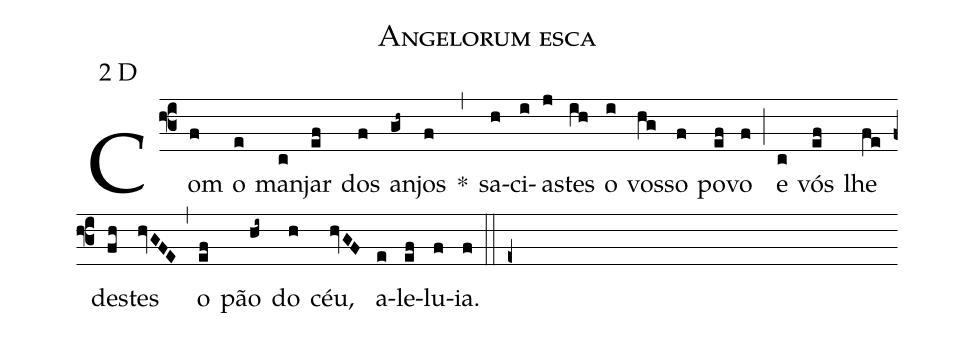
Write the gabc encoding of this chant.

name: Angelorum esca;
mode: 2;
mode-differentia: D;
commentary: Cantus ID 020028;
commentary: Sb 16,20;
%%
(f3)

Com(f) o(e) man(c)jar(ef) dos(f) an(gh~)jos(f) *(,) sa(h)ci(i)as(j)tes(ih) o(i) vos(hg)so(f) po(ef)vo(f) (;) e(c) vós(ef) lhe(fe) des(fh)tes(hvGFE) (,) o(ef) pão(hi~) do(h) céu,(hvGF) a(e)le(ef)lu(f)ia.(f)

(::)

(e+)
